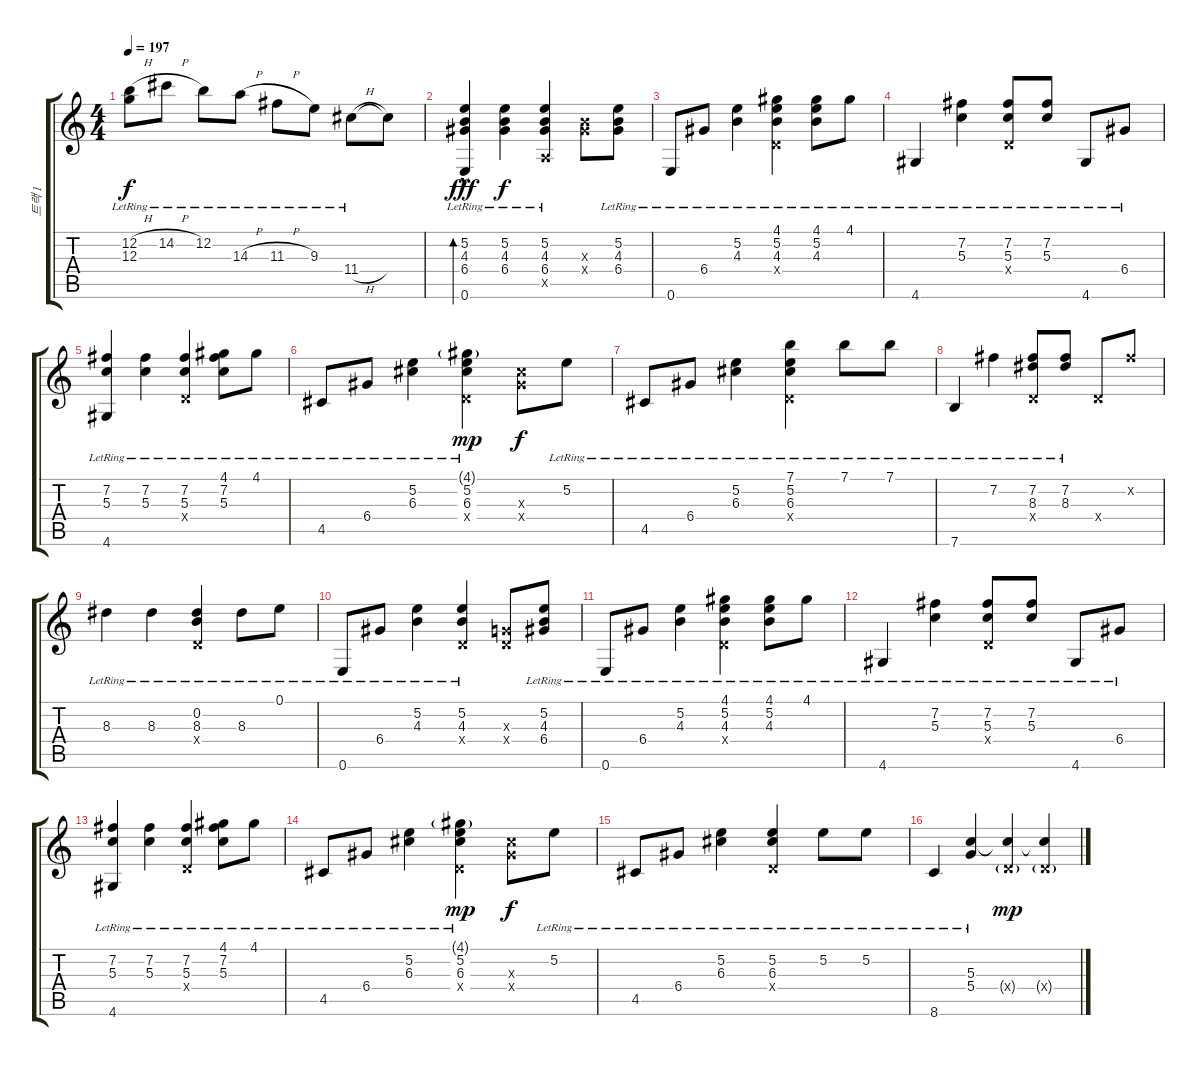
\track ("트랙 1" "트랙 1") {instrument acousticguitarsteel}
\staff {score tabs}
\tuning (E4 B3 G3 D3 A2 E2) {hide}
\ts (4 4)
\tempo 197
\clef g2
\ks c
(12.2{h lr} 12.3{lr}).8{dy f} 14.2{h lr}.8 12.2{lr}.8 14.3{h lr}.8 11.3{h lr}.8 9.3{lr}.8 11.4{h lr}.8 11.4{t}.8 |
(5.2{lr} 4.3{lr} 6.4{lr} 0.6{hac lr}).4{bd 60 dy fff} (5.2{lr} 4.3{lr} 6.4{lr}).4{dy f} (5.2{lr} 4.3{lr} 6.4{lr} 0.5{x}).4 (4.3{x} 6.4{x}).8 (5.2{lr} 4.3{lr} 6.4{lr}).8 |
0.6{lr}.8 6.4{lr}.8 (5.2{lr} 4.3{lr}).4 (4.1{lr} 5.2{lr} 4.3{lr} 0.4{x}).4 (4.1{lr} 5.2{lr} 4.3{lr}).8 4.1{lr}.8 |
4.6{lr}.4 (7.2{lr} 5.3{lr}).4 (7.2{lr} 5.3{lr} 0.4{x}).8 (7.2{lr} 5.3{lr}).8 4.6{lr}.8 6.4{lr}.8 |
(7.2 5.3 4.6{lr}).4 (7.2{lr} 5.3{lr}).4 (7.2{lr} 5.3{lr} 0.4{x}).4 (4.1{lr} 7.2{lr} 5.3{lr}).8 4.1{lr}.8 |
4.5{lr}.8 6.4{lr}.8 (5.2{lr} 6.3{lr}).4 (4.1{g lr} 5.2{lr} 6.3{lr} 0.4{x}).4{dy mp} (6.3{x} 6.4{x}).8{dy f} 5.2{lr}.8 |
4.5{lr}.8 6.4{lr}.8 (5.2{lr} 6.3{lr}).4 (7.1{lr} 5.2{lr} 6.3{lr} 0.4{x}).4 7.1{lr}.8 7.1{lr}.8 |
7.6{lr}.4 7.2{lr}.4 (7.2{lr} 8.3{lr} 0.4{x}).8 (7.2{lr} 8.3{lr}).8 0.4{x}.8 7.2{x}.8 |
8.3{lr}.4 8.3{lr}.4 (0.2{lr} 8.3{lr} 0.4{x}).4 8.3{lr}.8 0.1{lr}.8 |
0.6{lr}.8 6.4{lr}.8 (5.2{lr} 4.3{lr}).4 (5.2{lr} 4.3{lr} 0.4{x}).4 (0.3{x} 0.4{x}).8 (5.2{lr} 4.3{lr} 6.4{lr}).8 |
0.6{lr}.8 6.4{lr}.8 (5.2{lr} 4.3{lr}).4 (4.1{lr} 5.2{lr} 4.3{lr} 0.4{x}).4 (4.1{lr} 5.2{lr} 4.3{lr}).8 4.1{lr}.8 |
4.6{lr}.4 (7.2{lr} 5.3{lr}).4 (7.2{lr} 5.3{lr} 0.4{x}).8 (7.2{lr} 5.3{lr}).8 4.6{lr}.8 6.4{lr}.8 |
(7.2{lr} 5.3{lr} 4.6{lr}).4 (7.2{lr} 5.3{lr}).4 (7.2{lr} 5.3{lr} 0.4{x}).4 (4.1{lr} 7.2{lr} 5.3{lr}).8 4.1{lr}.8 |
4.5{lr}.8 6.4{lr}.8 (5.2{lr} 6.3{lr}).4 (4.1{g lr} 5.2{lr} 6.3{lr} 0.4{x}).4{dy mp} (6.3{x} 6.4{x}).8{dy f} 5.2{lr}.8 |
4.5{lr}.8 6.4{lr}.8 (5.2{lr} 6.3{lr}).4 (5.2{lr} 6.3{lr} 0.4{x}).4 5.2{lr}.8 5.2{lr}.8 |
8.6{lr}.4 (5.3{lr} 5.4{lr}).4 (5.3{t} 0.4{g x}).4{dy mp} (5.3{t} 0.4{g x}).4
